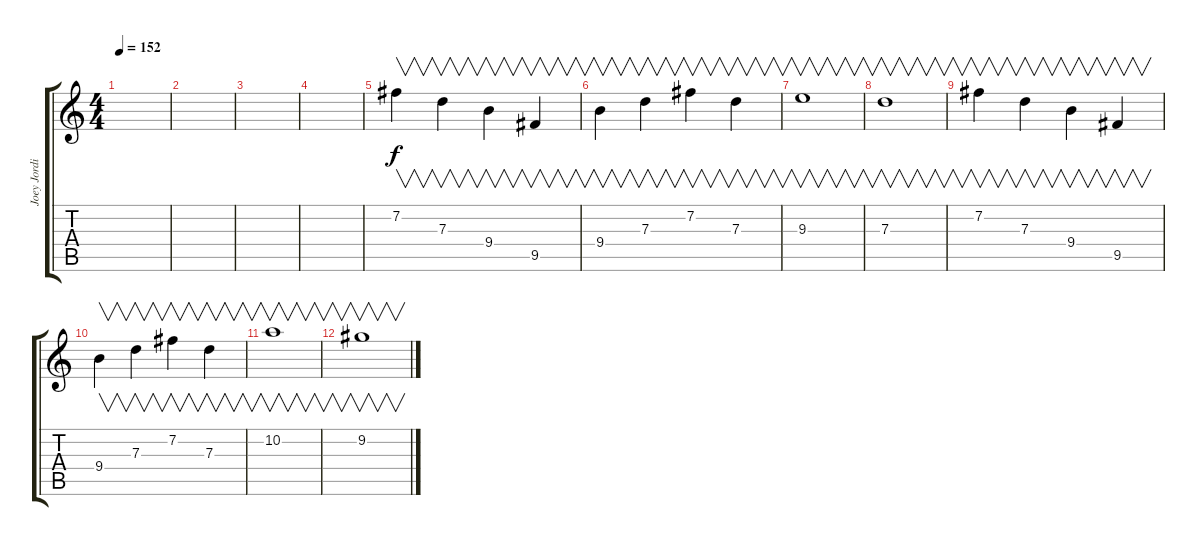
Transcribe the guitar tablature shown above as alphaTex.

\track ("Joey Jordisson" "Joey Jordi") {instrument distortionguitar}
\staff {score tabs}
\tuning (E4 B3 G3 D3 A2 E2) {hide}
\ts (4 4)
\tempo 152
\clef g2
\ks c
|
|
|
|
7.2.4{v} 7.3.4{v} 9.4.4{v} 9.5.4{v} |
9.4.4{v} 7.3.4{v} 7.2.4{v} 7.3.4{v} |
9.3.1{v} |
7.3.1{v} |
7.2.4{v} 7.3.4{v} 9.4.4{v} 9.5.4{v} |
9.4.4{v} 7.3.4{v} 7.2.4{v} 7.3.4{v} |
10.2.1{v} |
9.2.1{v}
